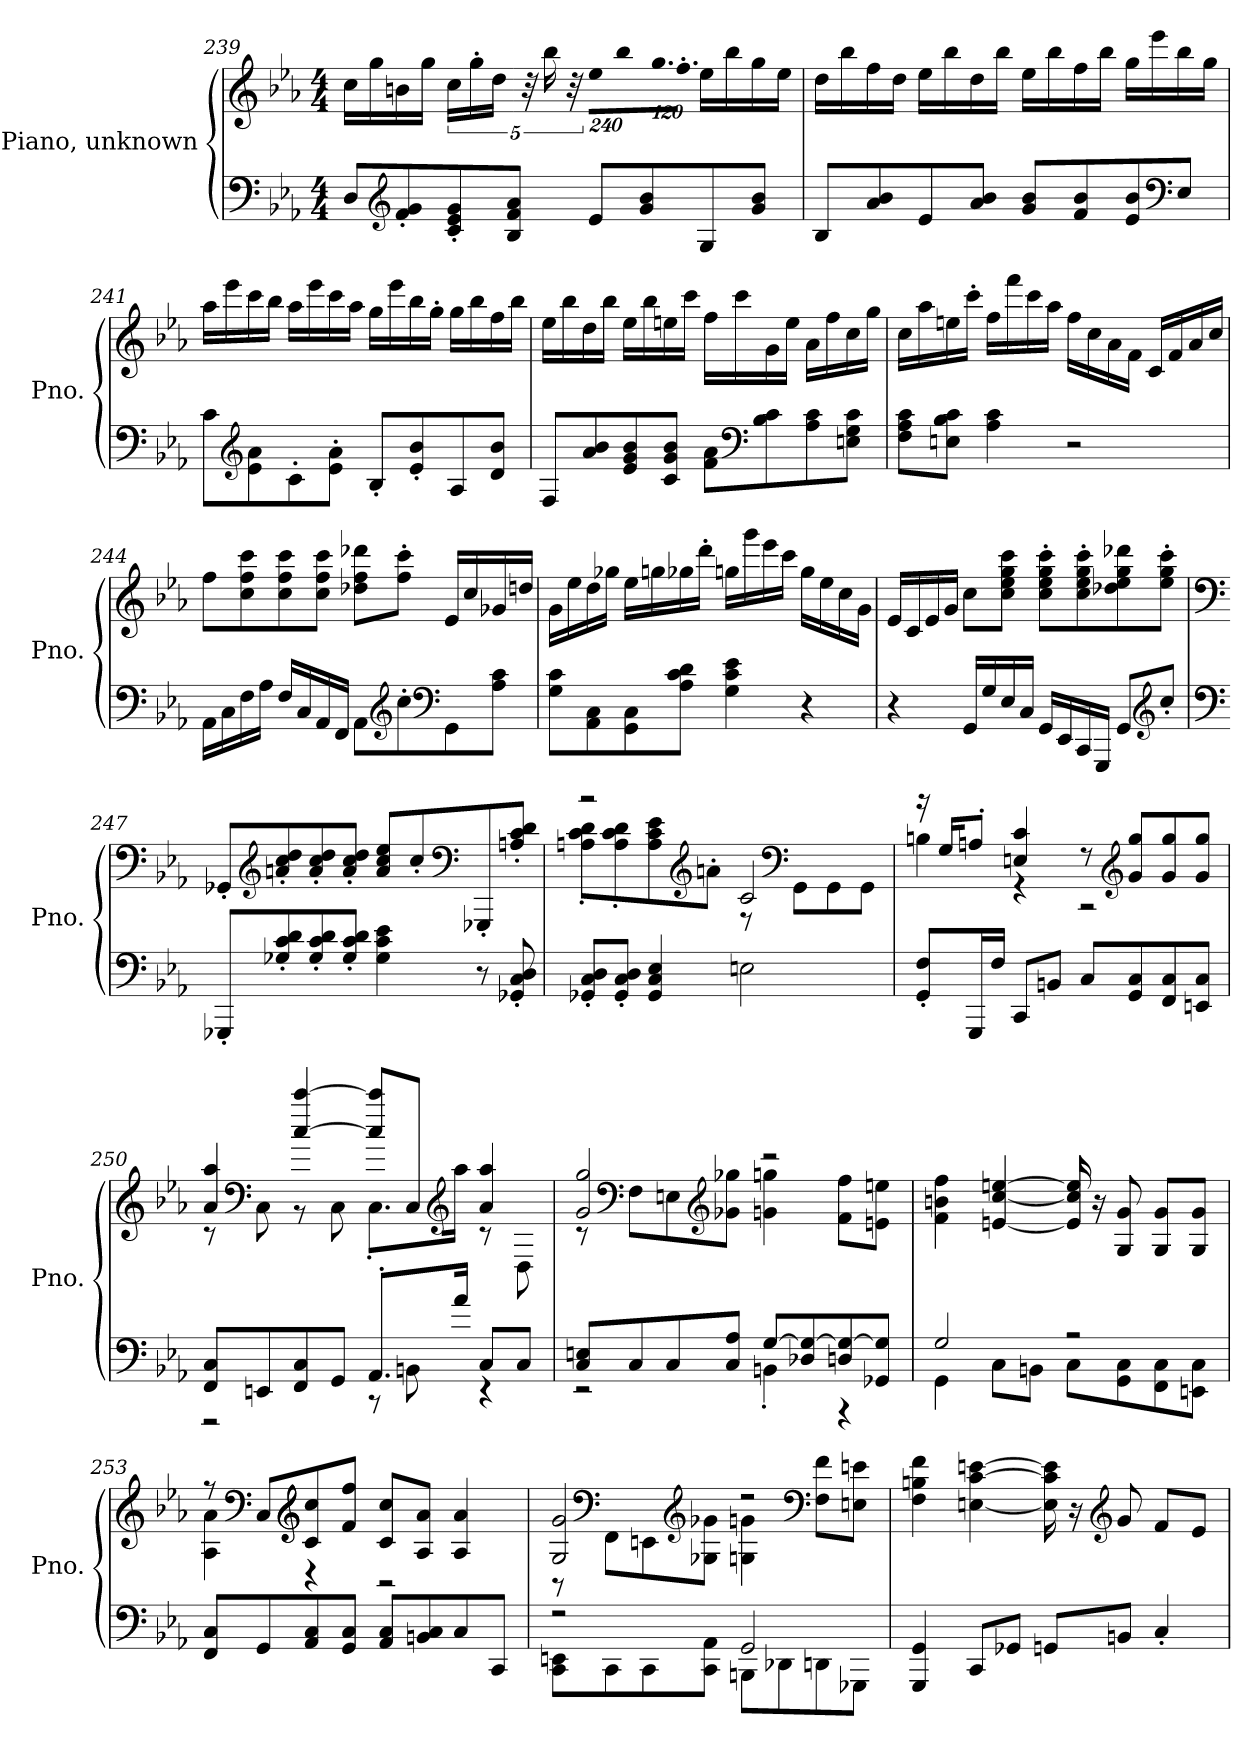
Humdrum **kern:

**kern	**kern
*part1	*part1
*staff2	*staff1
*I"Piano, unknown	*
*I'Pno.	*
!!LO:PB:g=z
*clefF4	*clefG2
*k[b-e-a-]	*k[b-e-a-]
*M4/4	*M4/4
=239	=239
8D/L	16cc\LL
.	16gg\
*clefG2	*
8f/' 8g/'	16bn\
.	16gg\JJ
8c/' 8e-/' 8g/'	20cc\LL
.	20gg'\
.	20dd\JJ
8B-/ 8f/ 8a-/J	.
.	40r
.	20bb-\
.	40r
*	*Xbrackettup
!	!LO:N:vis=16
8e-/L	1920%137ee-\LL
!	!LO:N:vis=16
.	1920%137bb-\
8g/ 8b-/	.
!	!LO:N:vis=32.
.	1920%103gg\L
!	!LO:N:vis=32.
.	1920%103ff'\JJJ
8G/	16ee-\LL
.	16bb-\
8g/ 8b-/J	16gg\
.	16ee-\JJ
=240	=240
8B-/L	16dd\LL
.	16bb-\
8a-/ 8b-/	16ff\
.	16dd\JJ
8e-/	16ee-\LL
.	16bb-\
8a-/ 8b-/J	16dd\
.	16bb-\JJ
8g/ 8b-/L	16ee-\LL
.	16bb-\
8f/ 8b-/	16ff\
.	16bb-\JJ
8e-/ 8b-/	16gg\LL
.	16eee-\
*clefF4	*
8E-/J	16bb-\
.	16gg\JJ
!!LO:LB:g=z
=241	=241
8c\L	16aa-\LL
.	16eee-\
*clefG2	*
8e-\ 8a-\	16ccc\
.	16bb-\JJ
8c'\	16aa-\LL
.	16eee-\
8e-\' 8a-\'J	16ccc\
.	16aa-\JJ
8B-'/L	16gg\LL
.	16eee-\
8e-/' 8b-/'	16bb-\
.	16gg'\JJ
8A-/	16gg\LL
.	16bb-\
8d/ 8b-/J	16ff\
.	16bb-\JJ
=242	=242
8F/L	16ee-\LL
.	16bb-\
8a-/ 8b-/	16dd\
.	16bb-\JJ
8e-/ 8g/ 8b-/	16ee-\LL
.	16bb-\
8c/ 8g/ 8b-/J	16een\
.	16ccc\JJ
8f\ 8a-\L	16ff\LL
.	16ccc\
*clefF4	*
8B-\ 8c\	16g\
.	16ee\JJ
8A-\ 8c\	16a-\LL
.	16ff\
8En\ 8G\ 8c\J	16cc\
.	16gg\JJ
!!LO:LB:g=z
=243	=243
8F\ 8A-\ 8c\L	16cc\LL
.	16aa-\
8En\ 8B-\ 8c\J	16een\
.	16ccc'\JJ
4A-\ 4c\	16ff\LL
.	16fff\
.	16ccc\
.	16aa-\JJ
2r	16ff\LL
.	16cc\
.	16a-\
.	16f\JJ
.	16c/LL
.	16f/
.	16a-/
.	16cc/JJ
=244	=244
16AA-\LL	8ff\L
16C\	.
16F\	8cc\ 8ff\ 8ccc\
16A-\JJ	.
16F/LL	8cc\ 8ff\ 8ccc\
16C/	.
16AA-/	8cc\ 8ff\ 8ccc\J
16FF/JJ	.
8AA-\L	8dd-X\ 8ff\ 8ddd-X\L
*clefG2	*
8cc'\	8ff\' 8ccc\'J
*clefF4	*
8GG\	16e-/LL
.	16cc/
8A-\ 8c\J	16g-X/
.	16ddn/JJ
!!LO:LB:g=z
=245	=245
8G\ 8c\L	16g\LL
.	16ee-\
8AA-\ 8C\	16dd\
.	16gg-X\JJ
8GG\ 8C\	16ee-\LL
.	16ggn\
8A-\ 8c\ 8d\J	16gg-X\
.	16ddd'\JJ
4G\ 4c\ 4e-\	16ggn\LL
.	16ggg\
.	16eee-\
.	16ccc\JJ
4r	16gg\LL
.	16ee-\
.	16cc\
.	16g\JJ
=246	=246
4r	16e-/LL
.	16c/
.	16e-/
.	16g/JJ
16GG/LL	8cc\L
16G/	.
16E-/	8cc\ 8ee-\ 8gg\ 8ccc\J
16C/JJ	.
16GG/LL	8cc\' 8ee-\' 8gg\' 8ccc\'L
16EE-/	.
16CC/	8cc\' 8ee-\' 8gg\' 8ccc\'
16GGG/JJ	.
8GG/L	8dd-X\ 8ee-\ 8gg\ 8ddd-X\
*clefG2	*
8cc'/J	8ee-\' 8gg\' 8ccc\'J
!!LO:LB:g=z
=247	=247
*clefF4	*clefF4
8GGG-X'/L	8GG-X'/L
*	*clefG2
8G-X/' 8c/' 8d/'	8an/' 8cc/' 8dd/'
8G-/' 8c/' 8d/'	8a/' 8cc/' 8dd/'
8G-/' 8c/' 8d/'J	8a/' 8cc/' 8dd/'J
4G-\ 4c\ 4e-\	8a/ 8cc/ 8ee-/L
.	8cc'/
*	*clefF4
8r	8GGG-X'/
8GG-X/' 8C/' 8D/'	8An/' 8c/' 8d/'J
=248	=248
*	*^
8GG-X/' 8C/' 8D/'L	2r	8An\' 8c\' 8d\'L
8GG-/' 8C/' 8D/'J	.	8A\' 8c\' 8d\'
4GG-/ 4C/ 4E-/	.	8A\ 8c\ 8e-\
*	*clefG2	*
.	.	8an'\J
2En\	2c/	8r
*	*clefF4	*
.	.	8GG\L
.	.	8GG\
.	.	8GG\J
!!LO:LB:g=z	!!
=249	=249	=249
8GG/' 8F/'L	16r	4Bn\
.	16G/KL	.
16GGG/L	8An'/J	.
16F/JJ	.	.
8CC/L	4En/ 4c/	4r
8BBn/J	.	.
8C/L	8r	2r
*	*clefG2	*
8GG/ 8C/	8g/ 8gg/L	.
8FF/ 8C/	8g/ 8gg/	.
8EEn/ 8C/J	8g/ 8gg/J	.
=250	=250	=250
*^	*	*
8FF/ 8C/L	2r	4a-/ 4aa-/	8r
*	*	*clefF4	*
8EEn/	.	.	8C\
8FF/ 8C/	.	[4cc/ [4ccc/	8r
8GG/J	.	.	8C\
8.AA-'/L	8r	8cc/] 8ccc/]L	8.C'\L
.	8BBn\	8C/J	.
*	*	*clefG2	*
16a-/Jk	.	.	16aa-\Jk
8C/L	4r	4a-/ 4aa-/	8r
8C/J	.	.	8D\
!!LO:PB:g=z	!!
=251	=251	=251	=251
8C/ 8En/L	2r	2g/ 2gg/	8r
*	*	*clefF4	*
8C/	.	.	8F\L
8C/	.	.	8En\
*	*	*clefG2	*
8C/ 8A-/J	.	.	8g-X\ 8gg-X\J
[8G/L	4BBn'\	2r	4gn\ 4ggn\
8D-X/ 8G/_	.	.	.
8Dn/ 8G/_	4r	.	8f\ 8ff\L
8GG-X/ 8G/]J	.	.	8en\ 8een\J
*	*	*v	*v
=252	=252	=252
2G/	4GG\	4f\ 4bn\ 4ff\
.	8C\L	[4en/ [4cc/ [4een/
.	8BBn\J	.
2r	8C\L	16e/] 16cc/] 16ee/]
.	.	16r
.	8GG\ 8C\	8G/ 8g/
.	8FF\ 8C\	8G/ 8g/L
.	8EEn\ 8C\J	8G/ 8g/J
*v	*v	*
=253	=253
*	*^
8FF/ 8C/L	8r	4A-\ 4a-\
*	*clefF4	*
8GG/	8C/L	.
*	*clefG2	*
8AA-/ 8C/	8c/ 8cc/	4r
8GG/ 8C/J	8f/ 8ff/J	.
8AA-/ 8C/L	8c/ 8cc/L	2r
8BBn/ 8C/	8A-/ 8a-/J	.
8C/	4A-/ 4a-/	.
8CC/J	.	.
!!LO:LB:g=z	!!
=254	=254	=254
*^	*	*
2r	8CC\ 8EEn\L	2G/ 2g/	8r
*	*	*clefF4	*
.	8CC\	.	8FF\L
.	8CC\	.	8EEn\
*	*	*clefG2	*
.	8CC\ 8AA-\J	.	8G-X\ 8g-X\J
2GG/	8BBBn\L	2r	4Gn\ 4gn\
.	8DD-X\	.	.
*	*	*clefF4	*
.	8DDn\	.	8F\ 8f\L
.	8GGG-X\J	.	8En\ 8en\J
*v	*v	*	*
*	*v	*v
=255	=255
4GGG/ 4GG/	4F\ 4Bn\ 4f\
8CC/L	[4En\ [4c\ [4en\
8GG-X/J	.
8GGn/L	16E\] 16c\] 16e\]
.	16r
*	*clefG2
8BBn/J	8g/
4C'/	8f/L
.	8e/J
=	=
*-	*-
